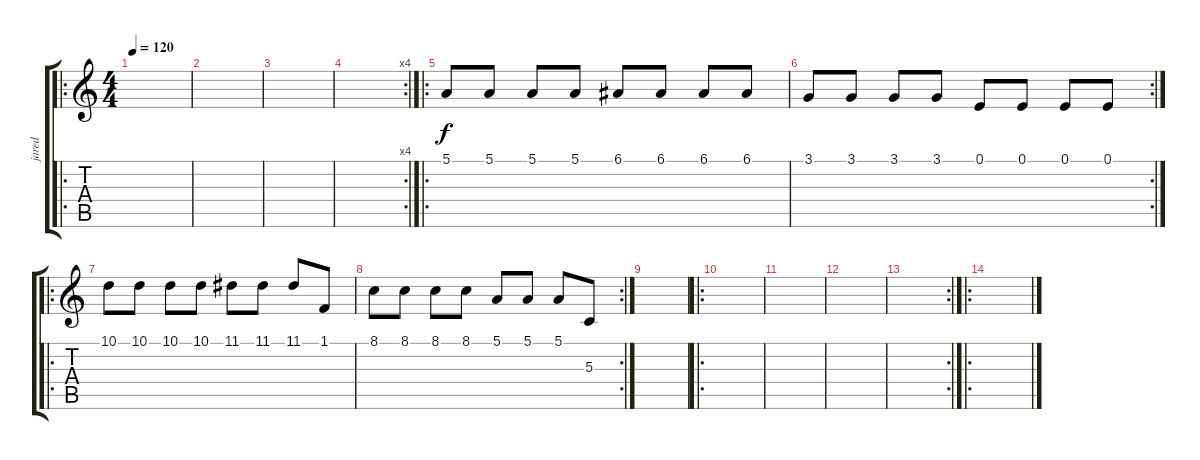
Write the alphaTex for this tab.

\track ("jared" "jared") {instrument electricpiano1}
\staff {score tabs}
\tuning (E4 B3 G3 D3 A2 E2) {hide}
\ro
\ts (4 4)
\tempo 120
\clef g2
\ks c
|
|
|
\rc 4
|
\ro
5.1.8{instrument clavinet} 5.1.8 5.1.8 5.1.8 6.1.8 6.1.8 6.1.8 6.1.8 |
\rc 2
3.1.8 3.1.8 3.1.8 3.1.8 0.1.8 0.1.8 0.1.8 0.1.8 |
\ro
10.1.8 10.1.8 10.1.8 10.1.8 11.1.8 11.1.8 11.1.8 1.1.8 |
\rc 2
8.1.8 8.1.8 8.1.8 8.1.8 5.1.8 5.1.8 5.1.8 5.3.8 |
|
\ro
|
|
|
\rc 2
|
\ro
